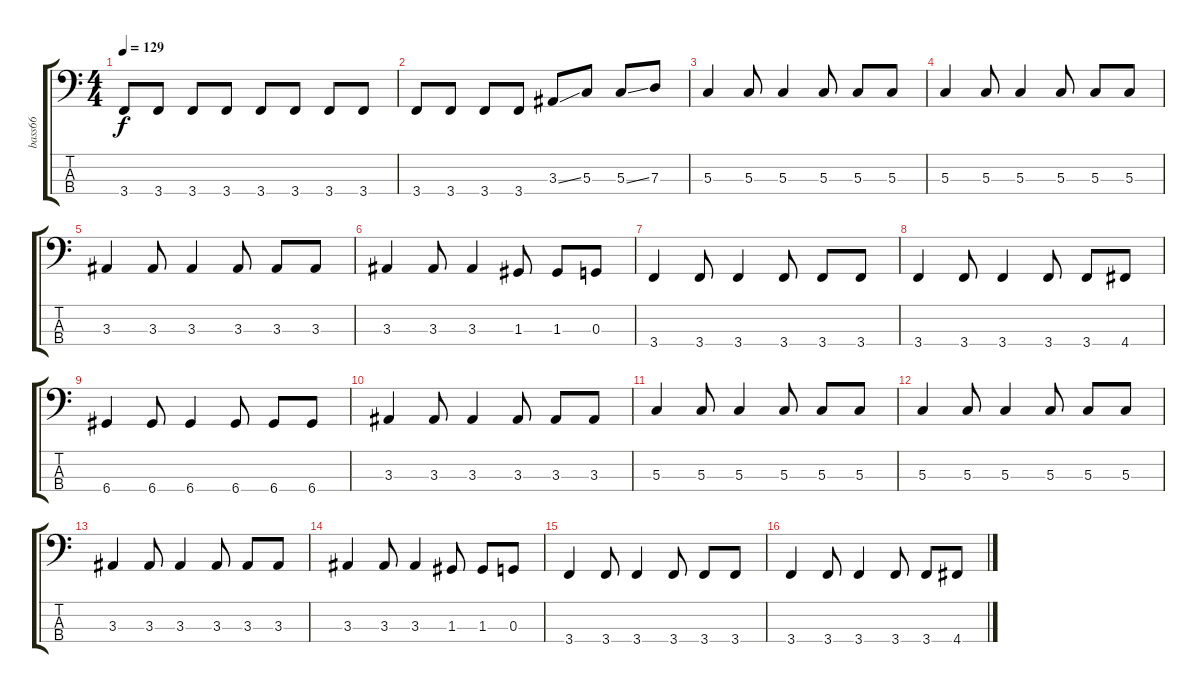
\track ("bass66" "bass66") {instrument slapbass1}
\staff {score tabs}
\tuning (F2 C2 G1 D1) {hide}
\ts (4 4)
\tempo 129
\clef f4
\ks c
3.4.8{dy f} 3.4.8 3.4.8 3.4.8 3.4.8 3.4.8 3.4.8 3.4.8 |
3.4.8 3.4.8 3.4.8 3.4.8 3.3{ss}.8 5.3.8 5.3{ss}.8 7.3.8 |
5.3.4 5.3.8 5.3.4 5.3.8 5.3.8 5.3.8 |
5.3.4 5.3.8 5.3.4 5.3.8 5.3.8 5.3.8 |
3.3.4 3.3.8 3.3.4 3.3.8 3.3.8 3.3.8 |
3.3.4 3.3.8 3.3.4 1.3.8 1.3.8 0.3.8 |
3.4.4 3.4.8 3.4.4 3.4.8 3.4.8 3.4.8 |
3.4.4 3.4.8 3.4.4 3.4.8 3.4.8 4.4.8 |
6.4.4 6.4.8 6.4.4 6.4.8 6.4.8 6.4.8 |
3.3.4 3.3.8 3.3.4 3.3.8 3.3.8 3.3.8 |
5.3.4 5.3.8 5.3.4 5.3.8 5.3.8 5.3.8 |
5.3.4 5.3.8 5.3.4 5.3.8 5.3.8 5.3.8 |
3.3.4 3.3.8 3.3.4 3.3.8 3.3.8 3.3.8 |
3.3.4 3.3.8 3.3.4 1.3.8 1.3.8 0.3.8 |
3.4.4 3.4.8 3.4.4 3.4.8 3.4.8 3.4.8 |
3.4.4 3.4.8 3.4.4 3.4.8 3.4.8 4.4.8
